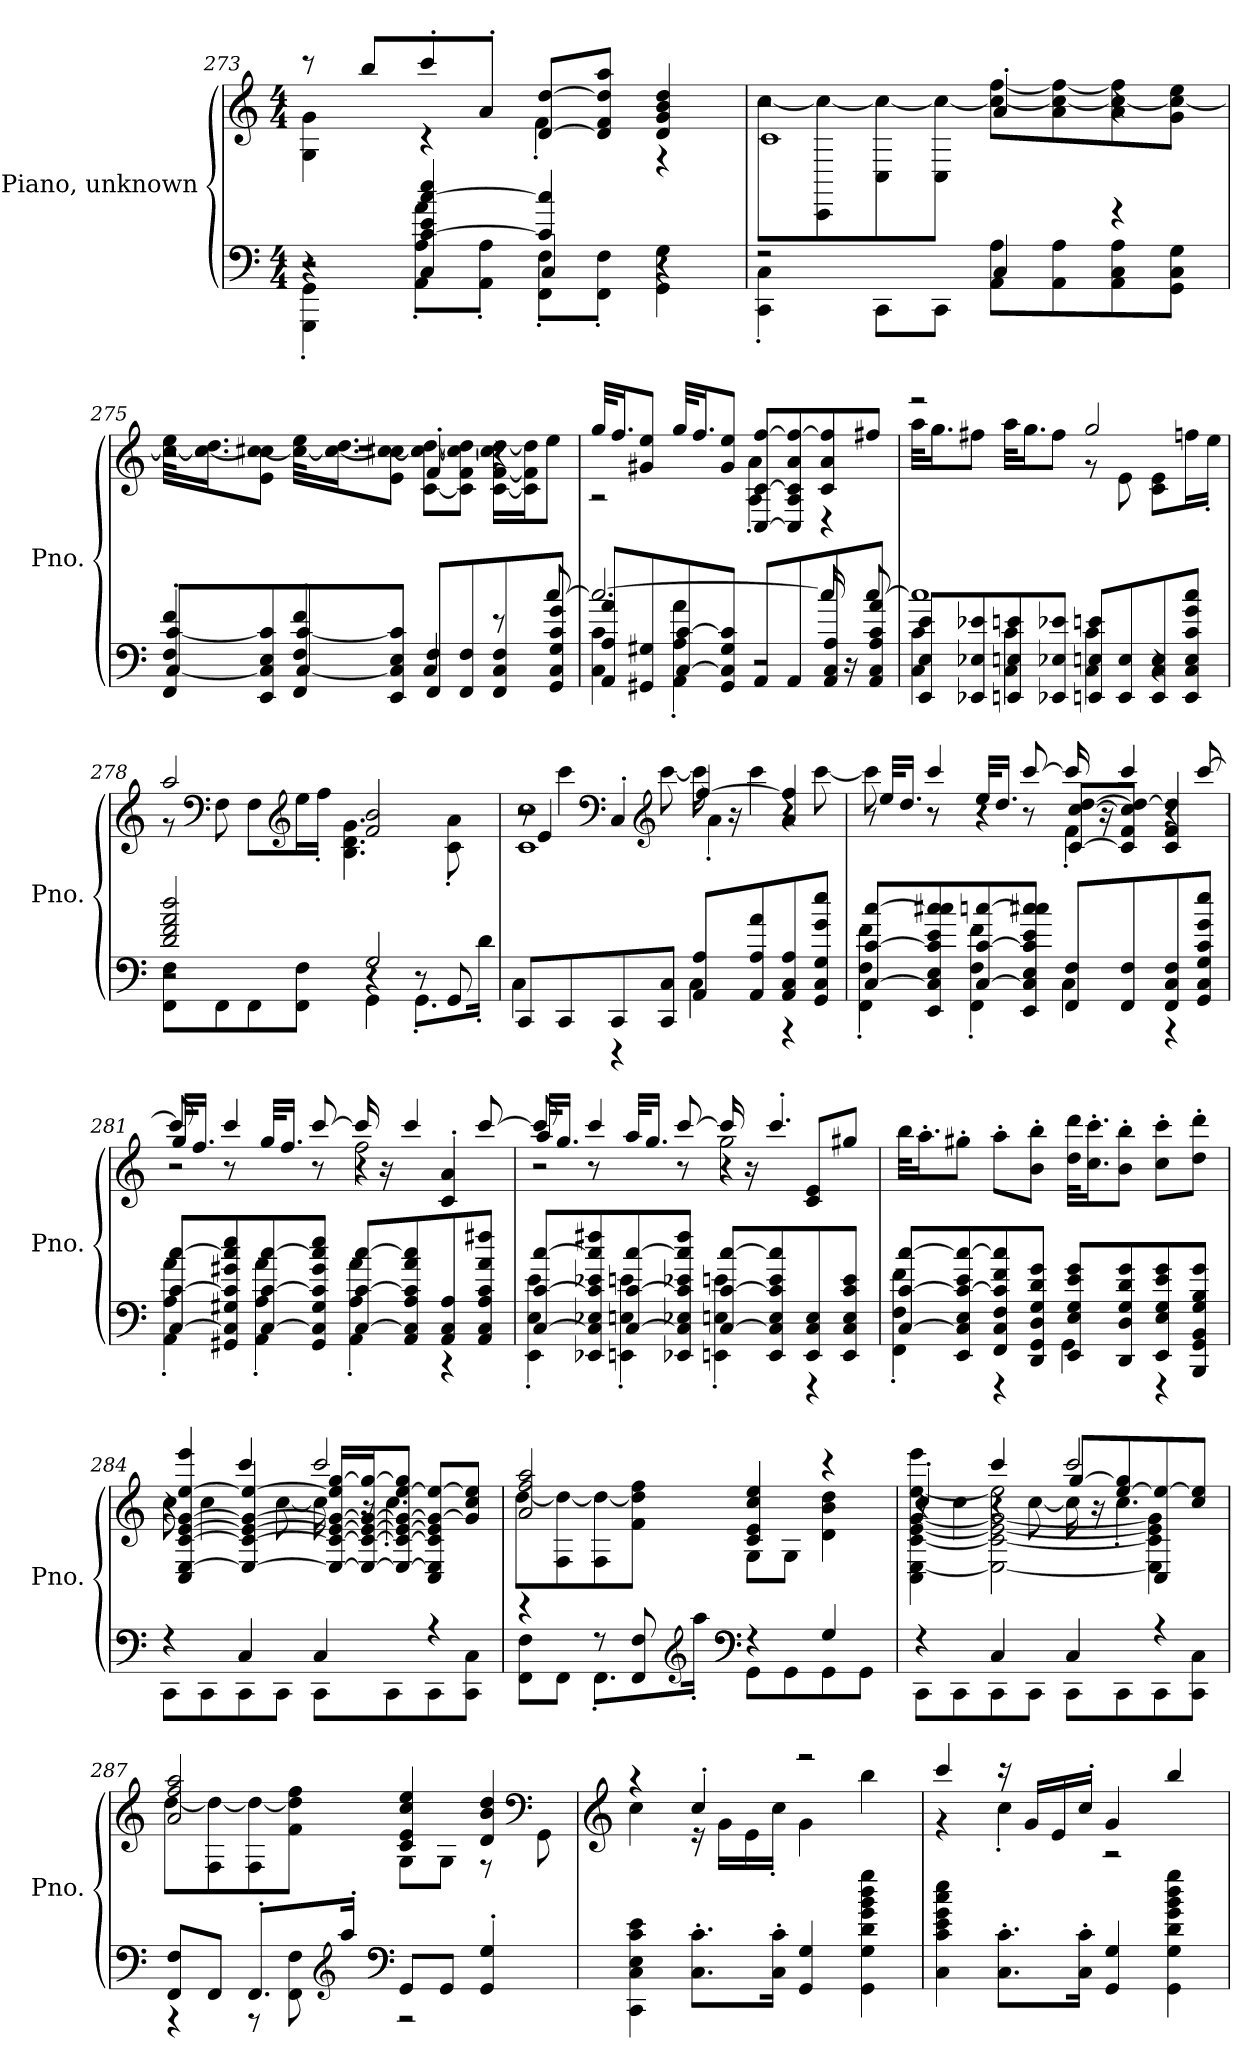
**kern	**kern
*part1	*part1
*staff2	*staff1
*I"Piano, unknown	*
*I'Pno.	*
!!LO:LB:g=z
*clefF4	*clefG2
*k[]	*k[]
*M4/4	*M4/4
=273	=273
*^	*^
*	*^	*	*
4r	4GGG\' 4GG\'	2r	8r	4G\ 4g\
.	.	.	8bb/L	.
4C/ [4c/ 4e/ [4cc/ 4ee/	8AA\' 8A\' 8a\'L	.	8ccc'/	4r
.	8AA\' 8A\'J	.	8a'/J	.
4c/] 4cc/]	8FF\' 8F\'L	4C/	[8d/ [8dd/L	4f'\
.	8FF\' 8F\'J	.	8d/] 8f/ 8dd/] 8aa/J	.
4r	4GG\ 4G\	4r	4d/ 4g/ 4b/ 4dd/	4r
*	*v	*v	*	*
=274	=274	=274	=274
*	*	*	*^
2r	4CC\' 4C\'	2r	[8cc\L	1c
.	.	.	8CC\ 8cc\_	.
.	8CC\L	.	8C\ 8cc\_	.
.	8CC\J	.	8C\ 8cc\_J	.
4C/	8AA\ 8A\L	4a'/	8cc\_ [8ff\L	.
.	8AA\ 8A\	.	8a\ 8cc\_ 8ff\_	.
4r	8AA\ 8C\ 8A\	4r	8a\ 8cc\_ 8ff\]	.
.	8GG\ 8C\ 8G\J	.	8g\ 8cc\_ 8ee\J	.
=275	=275	=275	=275	=275
4FF/' 4F/' 4f/'	[8C/ [8c/L	1r	32cc\_ 32ee\KLL	2r
.	.	.	16.cc\_ 16.dd\J	.
.	8EE/ 8C/] 8E/ 8c/]	.	8e\ 8cc\_ 8cc#X\J	.
4FF/' 4F/' 4f/'	[8C/ [8c/	.	32cc\_ 32ee\KLL	.
.	.	.	16.cc\_ 16.dd\J	.
.	8EE/ 8C/] 8E/ 8c/]J	.	8e\ 8cc\_ 8cc#X\J	.
4C/	8FF/ 8F/L	.	[8c\ 8cc\_ [8dd\L	4f'/
.	8FF/ 8F/	.	8c\] 8f\ 8cc\_ 8dd\_J	.
8r	8FF/ 8C/ 8F/	.	[16c\ [16f\ 16cc\] 16dd\_LL	4r
.	.	.	16c\] 16f\] 16dd\]J	.
[8cc/	8GG/ 8C/ 8G/ 8c/ 8g/J	.	8ee\J	.
*	*	*	*v	*v
!!LO:LB:g=z
=276	=276	=276	=276
*	*^	*	*
2.cc/_	4C\ 4c\	8AA/ 8A/ 8a/L	32gg/KLL	2r
.	.	.	16.ff/J	.
.	.	8GG#X/ 8G#X/	8g#X/ 8ee/J	.
.	4AA\' 4A\' 4a\'	[8C/ [8c/	32gg/KLL	.
.	.	.	16.ff/J	.
.	.	8GG#/ 8C/] 8G#/ 8c/]J	8g#/ 8ee/J	.
.	2r	8AA/L	[8C/ [8c/ [8ff/L	4A\' 4a\'
.	.	8AA/	8C/] 8A/ 8c/] 8a/ 8ff/_	.
16cc/]	.	8AA/ 8C/ 8A/	8c/ 8a/ 8ff/]	4r
16r	.	.	.	.
[8cc/	.	8AA/ 8C/ 8A/ 8c/ 8a/J	8ff#X/J	.
=277	=277	=277	=277	=277
1cc]	4C\ 4c\	8EE/ 8E/ 8e/L	2r	32aa\KLL
.	.	.	.	16.gg\J
.	.	8EE-X/ 8E-X/ 8e-X/	.	8ff#X\J
.	4C\ 4c\	8EEn/ 8En/ 8en/	.	32aa\KLL
.	.	.	.	16.gg\J
.	.	8EE-X/ 8E-X/ 8e-X/J	.	8ff#\J
.	4C\ 4c\	8EEn/ 8En/ 8en/L	2gg/	8r
.	.	8EE/ 8E/	.	8e\
.	4r	8EE/ 8C/ 8E/	.	8c\ 8e\L
.	.	8EE/ 8C/ 8E/ 8c/ 8g/ 8cc/J	.	16ffn\L
.	.	.	.	16ee'\JJ
=278	=278	=278	=278	=278
2d/ 2f/ 2a/ 2dd/	8FF\ 8F\L	2r	2aa/	8r
*	*	*	*clefF4	*
.	8FF\	.	.	8F\
.	8FF\	.	.	8F\L
*	*	*	*clefG2	*
.	8FF\ 8F\J	.	.	16ee\L
.	.	.	.	16ff'\JJ
2G/	4GG\	4r	2f/ 2b/	4.B\ 4.d\ 4.g\
.	8.GG'\L	8r	.	.
.	.	8GG/	.	8c\' 8a\'
.	16d'\Jk	.	.	.
*	*v	*v	*	*
!!LO:LB:g=z
=279	=279	=279	=279
*	*	*^	*^
8CC/L	4C\	1c 1cc	8r	4e/	2r
8CC/	.	.	4ccc\	.	.
*	*	*clefF4	*	*	*
8CC/	4r	.	.	4C'/	.
*	*	*clefG2	*	*	*
8CC/ 8C/J	.	.	[8ccc\	.	.
8AA/ 8A/L	4C\	.	16ccc\]	[4ff/	4a'\
.	.	.	16r	.	.
8AA/ 8A/ 8a/	.	.	4ccc\	.	.
8AA/ 8C/ 8A/	4r	.	.	4a/ 4ff/]	4r
8GG/ 8C/ 8G/ 8g/ 8ee/J	.	.	[8ccc\	.	.
*	*	*	*	*v	*v
=280	=280	=280	=280	=280
[8C/ [8c/ [8cc/L	4FF\' 4F\' 4f\'	8r	8ccc\]	32ee/KLL
.	.	.	.	16.dd/JJ
8EE/ 8C/] 8E/ 8c/] 8e/ 8cc/] 8cc#X/	.	4ccc/	8r	8r
[8C/ [8c/ [8ccn/	4FF\' 4F\' 4f\'	.	4r	32ee/KLL
.	.	.	.	16.dd/JJ
8EE/ 8C/] 8E/ 8c/] 8e/ 8cc/] 8cc#X/J	.	[8ccc/	.	8r
8FF/ 8F/L	4C\	16ccc/]	4f'\	[8c/ [8cc/ [8dd/L
.	.	16r	.	.
8FF/ 8F/	.	4ccc/	.	8c/] 8f/ 8cc/] 8dd/_J
8FF/ 8C/ 8F/	4r	.	4r	4c/ 4f/ 4dd/]
8GG/ 8C/ 8G/ 8c/ 8g/ 8ee/J	.	[8ccc/	.	.
!!LO:PB:g=z	!!	!!
=281	=281	=281	=281	=281
[8C/ [8c/ [8cc/L	4AA\' 4A\' 4a\'	8ccc/]	2r	32gg/KLL
.	.	.	.	16.ff/JJ
8GG#X/ 8C/] 8G#X/ 8c/] 8g#X/ 8cc/] 8ee/	.	4ccc/	.	8r
[8C/ [8c/ [8cc/	4AA\' 4A\' 4a\'	.	.	32gg/KLL
.	.	.	.	16.ff/JJ
8GG#/ 8C/] 8G#/ 8c/] 8g#/ 8cc/] 8ee/J	.	[8ccc/	.	8r
[8C/ [8c/ [8cc/L	4AA\' 4A\' 4a\'	16ccc/]	2ff\	4r
.	.	16r	.	.
8AA/ 8C/] 8A/ 8c/] 8a/ 8cc/]	.	4ccc/	.	.
8AA/ 8C/ 8A/	4r	.	.	4c/' 4a/'
8AA/ 8C/ 8A/ 8c/ 8a/ 8ff#X/J	.	[8ccc/	.	.
=282	=282	=282	=282	=282
[8C/ [8c/ [8cc/L	4EE\' 4E\' 4e\'	8ccc/]	2r	32aa/KLL
.	.	.	.	16.gg/JJ
8EE-X/ 8C/] 8E-X/ 8c/] 8e-X/ 8cc/] 8ff#X/	.	4ccc/	.	8r
[8C/ [8c/ [8cc/	4EEn\' 4En\' 4en\'	.	.	32aa/KLL
.	.	.	.	16.gg/JJ
8EE-X/ 8C/] 8E-X/ 8c/] 8e-X/ 8cc/] 8ff#/J	.	[8ccc/	.	8r
[8C/ [8c/ [8cc/L	4EEn\' 4En\' 4en\'	16ccc/]	2gg\	4r
.	.	16r	.	.
8EE/ 8C/] 8E/ 8c/] 8e/ 8cc/]	.	4.ccc'/	.	.
8EE/ 8C/ 8E/	4r	.	.	8c/ 8e/L
8EE/ 8C/ 8E/ 8c/ 8e/J	.	.	.	8gg#X/J
*	*	*v	*v	*v
!!LO:LB:g=z
=283	=283	=283
[8C/ [8c/ [8cc/L	4FF\' 4F\' 4f\'	32bb\KLL
.	.	16.aa'\J
8EE/ 8C/] 8E/ 8c/_ 8e/ 8cc/_	.	8gg#X'\J
8FF/ 8C/ 8F/ 8c/] 8f/ 8cc/]	4r	8aa'\L
8DD/ 8GG/ 8D/ 8G/ 8d/ 8g/J	.	8b\' 8bb\'J
8EE/ 8E/ 8G/ 8e/ 8g/L	4GG\	32dd\ 32ddd\KLL
.	.	16.cc\' 16.ccc\'J
8DD/ 8D/ 8G/ 8d/ 8g/	.	8b\' 8bb\'J
8EE/ 8E/ 8G/ 8e/ 8g/	4r	8cc\' 8ccc\'L
8BBB/ 8GG/ 8BB/ 8G/ 8B/ 8g/J	.	8dd\' 8ddd\'J
=284	=284	=284
*	*	*^
*	*	*	*^
4r	8CC\L	4r	8cc\	4C/ [4E/ [4c/ [4e/ [4g/ [4ee/ 4eee/
.	8CC\	.	4cc\	.
4C/	8CC\	4ccc/	.	4E/_ 4c/_ 4e/_ 4g/_ 4ee/_
.	8CC\J	.	[8cc\	.
4C/	8CC\L	2ccc/	16cc\]	16E/_ 16c/_ 16e/_ 16g/_ 16ee/] [16gg/LL
.	.	.	16r	16E/_ 16c/_ 16e/_ 16g/_ 16gg/_J
.	8CC\	.	4.cc'\	8E/_ 8c/_ 8e/_ 8g/_ [8ee/ 8gg/]J
4r	8CC\	.	.	8C/ 8E/] 8c/] 8e/] 8g/_ 8ee/_L
.	8CC\ 8C\J	.	.	8g/] 8cc/ 8ee/]J
*	*	*	*v	*v
!!LO:LB:g=z
=285	=285	=285	=285
4r	8FF\ 8F\L	2a/ 2ff/ 2aa/	[8dd\L
.	8FF\J	.	8F\ 8dd\_
8r	8.FF'\L	.	8F\ 8dd\_
8FF/ 8F/	.	.	8f\ 8dd\] 8ff\J
*clefG2	*	*	*
.	16aa'\Jk	.	.
*clefF4	*	*	*
4r	8GG\L	4c/ 4e/ 4cc/ 4ee/	8G\L
.	8GG\	.	8G\J
4G/	8GG\	4r	4d\ 4b\ 4dd\
.	8GG\J	.	.
=286	=286	=286	=286
*	*	*^	*^
4r	8CC\L	4r	8r	4cc'/	4C\ [4E\ [4c\ [4e\ [4g\ [4ee\ 4eee\
.	8CC\	.	4cc\	.	.
4C/	8CC\	4ccc/	.	4r	2E\_ 2c\_ 2e\_ 2g\_ 2ee\]
.	8CC\J	.	[8cc\	.	.
4C/	8CC\L	2ccc/	16cc\]	[8gg/L	.
.	.	.	16r	.	.
.	8CC\	.	4.cc'\	[8ee/ 8gg/]	.
4r	8CC\	.	.	8C/ 8ee/_	4E\] 4c\] 4e\] 4g\]
.	8CC\ 8C\J	.	.	8cc/ 8ee/]J	.
*	*	*	*v	*v	*v
!!LO:LB:g=z
=287	=287	=287	=287
8FF/ 8F/L	4r	2a/ 2ff/ 2aa/	[8dd\L
8FF/J	.	.	8F\ 8dd\_
8.FF'/L	8r	.	8F\ 8dd\_
.	8FF\ 8F\	.	8f\ 8dd\] 8ff\J
*clefG2	*	*	*
16aa'/Jk	.	.	.
*clefF4	*	*	*
8GG/L	2r	4c/ 4e/ 4cc/ 4ee/	8G\L
8GG/J	.	.	8G\J
4GG/' 4G/'	.	4d/ 4b/ 4dd/	8r
*	*	*clefF4	*
.	.	.	8GG\
*v	*v	*	*
=288	=288	=288
*	*clefG2	*
4CC\ 4C\ 4E\ 4c\ 4e\	4r	4cc\
8.C\' 8.c\'L	4cc'/	16r
.	.	16g\LL
.	.	16e\
16C\' 16c\'Jk	.	16cc'\JJ
4GG/ 4G/	2r	4g\
4GG\ 4G\ 4d\ 4g\ 4b\ 4dd\ 4gg\	.	4bb\
=289	=289	=289
4C\ 4c\ 4e\ 4g\ 4cc\ 4ee\	4ccc/	4r
8.C\' 8.c\'L	16r	4cc'\
.	16g/LL	.
.	16e/	.
16C\' 16c\'Jk	16cc'/JJ	.
4GG/ 4G/	4g/	2r
4GG\ 4G\ 4d\ 4g\ 4b\ 4dd\ 4gg\	4bb/	.
*	*v	*v
=	=
*-	*-
